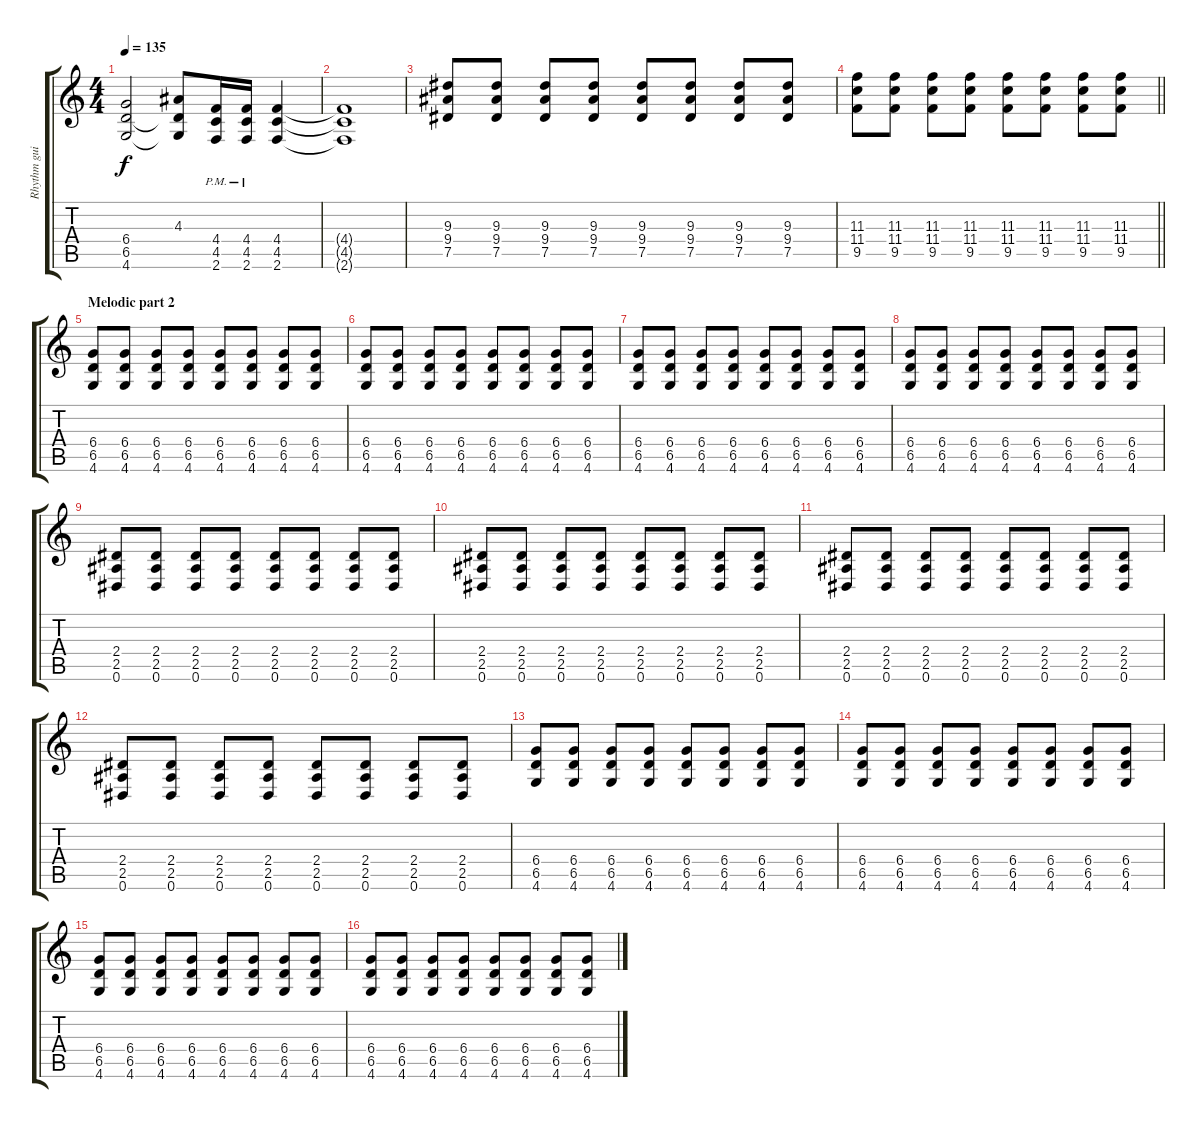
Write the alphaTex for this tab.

\track ("Rhythm guitar" "Rhythm gui") {instrument overdrivenguitar}
\staff {score tabs}
\tuning (Eb4 Bb3 Gb3 Db3 Ab2 Eb2) {hide}
\ts (4 4)
\tempo 135
\clef g2
\ks c
(6.4 6.5 4.6).2{dy f} (4.3{t} 6.5{t} 4.6{t}).8 (4.4{pm} 4.5{pm} 2.6{pm}).16 (4.4{pm} 4.5{pm} 2.6{pm}).16 (4.4 4.5 2.6).4 |
(4.4{t} 4.5{t} 2.6{t}).1 |
(9.3 9.4 7.5).8 (9.3 9.4 7.5).8 (9.3 9.4 7.5).8 (9.3 9.4 7.5).8 (9.3 9.4 7.5).8 (9.3 9.4 7.5).8 (9.3 9.4 7.5).8 (9.3 9.4 7.5).8 |
\barLineRight lightlight
(11.3 11.4 9.5).8 (11.3 11.4 9.5).8 (11.3 11.4 9.5).8 (11.3 11.4 9.5).8 (11.3 11.4 9.5).8 (11.3 11.4 9.5).8 (11.3 11.4 9.5).8 (11.3 11.4 9.5).8 |
\section ("" "Melodic part 2")
(6.4 6.5 4.6).8 (6.4 6.5 4.6).8 (6.4 6.5 4.6).8 (6.4 6.5 4.6).8 (6.4 6.5 4.6).8 (6.4 6.5 4.6).8 (6.4 6.5 4.6).8 (6.4 6.5 4.6).8 |
(6.4 6.5 4.6).8 (6.4 6.5 4.6).8 (6.4 6.5 4.6).8 (6.4 6.5 4.6).8 (6.4 6.5 4.6).8 (6.4 6.5 4.6).8 (6.4 6.5 4.6).8 (6.4 6.5 4.6).8 |
(6.4 6.5 4.6).8 (6.4 6.5 4.6).8 (6.4 6.5 4.6).8 (6.4 6.5 4.6).8 (6.4 6.5 4.6).8 (6.4 6.5 4.6).8 (6.4 6.5 4.6).8 (6.4 6.5 4.6).8 |
(6.4 6.5 4.6).8 (6.4 6.5 4.6).8 (6.4 6.5 4.6).8 (6.4 6.5 4.6).8 (6.4 6.5 4.6).8 (6.4 6.5 4.6).8 (6.4 6.5 4.6).8 (6.4 6.5 4.6).8 |
(2.4 2.5 0.6).8 (2.4 2.5 0.6).8 (2.4 2.5 0.6).8 (2.4 2.5 0.6).8 (2.4 2.5 0.6).8 (2.4 2.5 0.6).8 (2.4 2.5 0.6).8 (2.4 2.5 0.6).8 |
(2.4 2.5 0.6).8 (2.4 2.5 0.6).8 (2.4 2.5 0.6).8 (2.4 2.5 0.6).8 (2.4 2.5 0.6).8 (2.4 2.5 0.6).8 (2.4 2.5 0.6).8 (2.4 2.5 0.6).8 |
(2.4 2.5 0.6).8 (2.4 2.5 0.6).8 (2.4 2.5 0.6).8 (2.4 2.5 0.6).8 (2.4 2.5 0.6).8 (2.4 2.5 0.6).8 (2.4 2.5 0.6).8 (2.4 2.5 0.6).8 |
(2.4 2.5 0.6).8 (2.4 2.5 0.6).8 (2.4 2.5 0.6).8 (2.4 2.5 0.6).8 (2.4 2.5 0.6).8 (2.4 2.5 0.6).8 (2.4 2.5 0.6).8 (2.4 2.5 0.6).8 |
(6.4 6.5 4.6).8 (6.4 6.5 4.6).8 (6.4 6.5 4.6).8 (6.4 6.5 4.6).8 (6.4 6.5 4.6).8 (6.4 6.5 4.6).8 (6.4 6.5 4.6).8 (6.4 6.5 4.6).8 |
(6.4 6.5 4.6).8 (6.4 6.5 4.6).8 (6.4 6.5 4.6).8 (6.4 6.5 4.6).8 (6.4 6.5 4.6).8 (6.4 6.5 4.6).8 (6.4 6.5 4.6).8 (6.4 6.5 4.6).8 |
(6.4 6.5 4.6).8 (6.4 6.5 4.6).8 (6.4 6.5 4.6).8 (6.4 6.5 4.6).8 (6.4 6.5 4.6).8 (6.4 6.5 4.6).8 (6.4 6.5 4.6).8 (6.4 6.5 4.6).8 |
(6.4 6.5 4.6).8 (6.4 6.5 4.6).8 (6.4 6.5 4.6).8 (6.4 6.5 4.6).8 (6.4 6.5 4.6).8 (6.4 6.5 4.6).8 (6.4 6.5 4.6).8 (6.4 6.5 4.6).8
